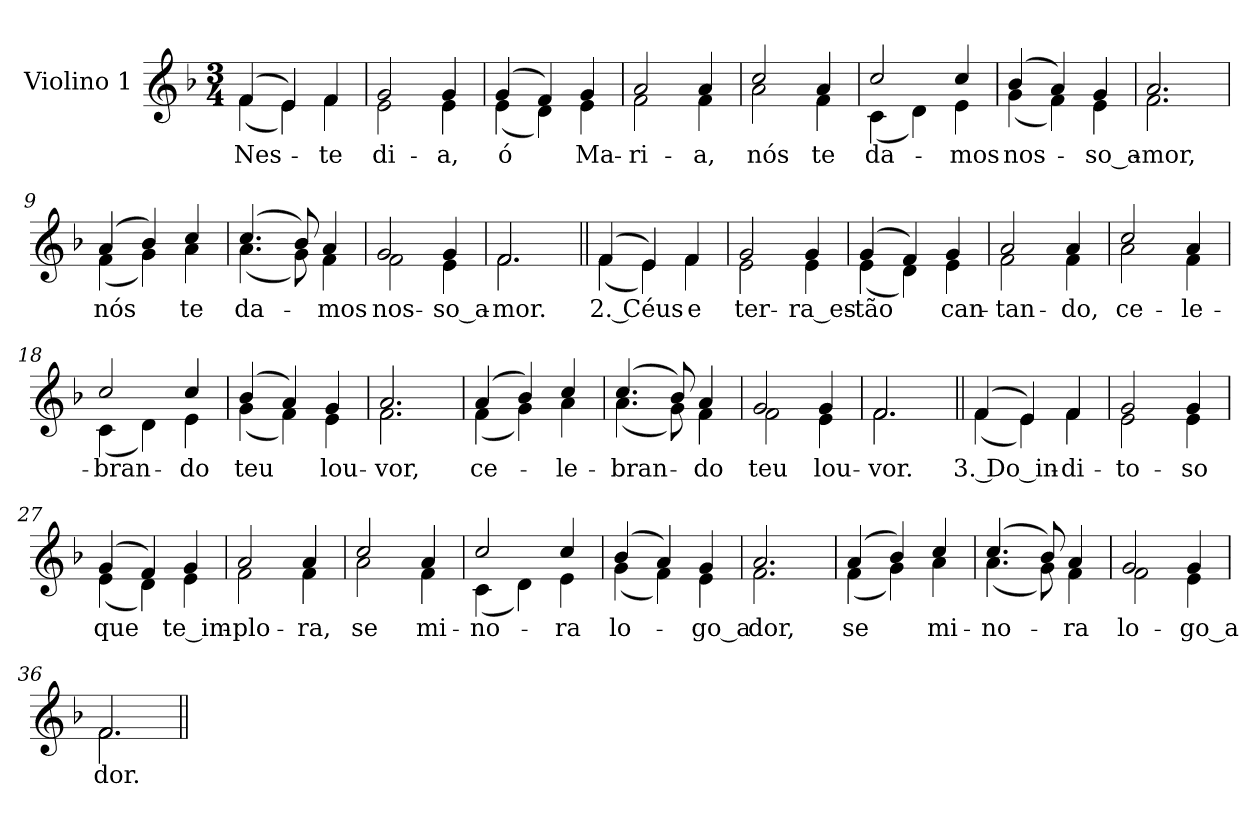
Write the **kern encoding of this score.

**kern	**text
*part1	*part1
*staff1	*staff1
*I"Violino 1	*
*I'Vno. 1	*
!!LO:PB:g=z
*clefG2	*
*k[b-]	*
*F:	*
*M3/4	*
*MM116	*
=1	=1
!	!LO:LY:b:color=#000000
*^	*
(4fi/	(4fi\	Nes-
4ei/)	4ei\)	.
!	!	!LO:LY:b:color=#000000
4fi/	4fi\	-te
=2	=2	=2
!	!	!LO:LY:b:color=#000000
2gi/	2ei\	di-
!	!	!LO:LY:b:color=#000000
4gi/	4ei\	-a,
=3	=3	=3
!	!	!LO:LY:b:color=#000000
(4gi/	(4ei\	ó
4fi/)	4di\)	.
!	!	!LO:LY:b:color=#000000
4gi/	4ei\	Ma-
=4	=4	=4
!	!	!LO:LY:b:color=#000000
2ai/	2fi\	-ri-
!	!	!LO:LY:b:color=#000000
4ai/	4fi\	-a,
=5	=5	=5
!	!	!LO:LY:b:color=#000000
2cci/	2ai\	nós
!	!	!LO:LY:b:color=#000000
4ai/	4fi\	te
=6	=6	=6
!	!	!LO:LY:b:color=#000000
2cci/	(4ci\	da-
.	4di\)	.
!	!	!LO:LY:b:color=#000000
4cci/	4ei\	-mos
=7	=7	=7
!	!	!LO:LY:b:color=#000000
(4b-i/	(4gi\	nos-
4ai/)	4fi\)	.
!	!	!LO:LY:b:color=#000000
4gi/	4ei\	-so_a-
=8	=8	=8
!	!	!LO:LY:b:color=#000000
2.ai/	2.fi\	-mor,
=9	=9	=9
!	!	!LO:LY:b:color=#000000
(4ai/	(4fi\	nós
4b-i/)	4gi\)	.
!	!	!LO:LY:b:color=#000000
4cci/	4ai\	te
!!LO:LB:g=z	!!
=10	=10	=10
!	!	!LO:LY:b:color=#000000
(4.cci/	(4.ai\	da-
8b-i/)	8gi\)	.
!	!	!LO:LY:b:color=#000000
4ai/	4fi\	-mos
=11	=11	=11
!	!	!LO:LY:b:color=#000000
2gi/	2fi\	nos-
!	!	!LO:LY:b:color=#000000
4gi/	4ei\	-so_a-
=12	=12	=12
!	!	!LO:LY:b:color=#000000
2.fi/	2.fi\	-mor.
=13||	=13||	=13||
!	!	!LO:LY:b:color=#000000
(4fi/	(4fi\	2. Céus
4ei/)	4ei\)	.
!	!	!LO:LY:b:color=#000000
4fi/	4fi\	e
=14	=14	=14
!	!	!LO:LY:b:color=#000000
2gi/	2ei\	ter-
!	!	!LO:LY:b:color=#000000
4gi/	4ei\	-ra_es-
=15	=15	=15
!	!	!LO:LY:b:color=#000000
(4gi/	(4ei\	-tão
4fi/)	4di\)	.
!	!	!LO:LY:b:color=#000000
4gi/	4ei\	can-
=16	=16	=16
!	!	!LO:LY:b:color=#000000
2ai/	2fi\	-tan-
!	!	!LO:LY:b:color=#000000
4ai/	4fi\	-do,
=17	=17	=17
!	!	!LO:LY:b:color=#000000
2cci/	2ai\	ce-
!	!	!LO:LY:b:color=#000000
4ai/	4fi\	-le-
=18	=18	=18
!	!	!LO:LY:b:color=#000000
2cci/	(4ci\	-bran-
.	4di\)	.
!	!	!LO:LY:b:color=#000000
4cci/	4ei\	-do
!!LO:LB:g=z	!!
=19	=19	=19
!	!	!LO:LY:b:color=#000000
(4b-i/	(4gi\	teu
4ai/)	4fi\)	.
!	!	!LO:LY:b:color=#000000
4gi/	4ei\	lou-
=20	=20	=20
!	!	!LO:LY:b:color=#000000
2.ai/	2.fi\	-vor,
=21	=21	=21
!	!	!LO:LY:b:color=#000000
(4ai/	(4fi\	ce-
4b-i/)	4gi\)	.
!	!	!LO:LY:b:color=#000000
4cci/	4ai\	-le-
=22	=22	=22
!	!	!LO:LY:b:color=#000000
(4.cci/	(4.ai\	-bran-
8b-i/)	8gi\)	.
!	!	!LO:LY:b:color=#000000
4ai/	4fi\	-do
=23	=23	=23
!	!	!LO:LY:b:color=#000000
2gi/	2fi\	teu
!	!	!LO:LY:b:color=#000000
4gi/	4ei\	lou-
=24	=24	=24
!	!	!LO:LY:b:color=#000000
2.fi/	2.fi\	-vor.
=25||	=25||	=25||
!	!	!LO:LY:b:color=#000000
(4fi/	(4fi\	3. Do_in-
4ei/)	4ei\)	.
!	!	!LO:LY:b:color=#000000
4fi/	4fi\	-di-
=26	=26	=26
!	!	!LO:LY:b:color=#000000
2gi/	2ei\	-to-
!	!	!LO:LY:b:color=#000000
4gi/	4ei\	-so
=27	=27	=27
!	!	!LO:LY:b:color=#000000
(4gi/	(4ei\	que
4fi/)	4di\)	.
!	!	!LO:LY:b:color=#000000
4gi/	4ei\	te_im-
!!LO:LB:g=z	!!
=28	=28	=28
!	!	!LO:LY:b:color=#000000
2ai/	2fi\	-plo-
!	!	!LO:LY:b:color=#000000
4ai/	4fi\	-ra,
=29	=29	=29
!	!	!LO:LY:b:color=#000000
2cci/	2ai\	se
!	!	!LO:LY:b:color=#000000
4ai/	4fi\	mi-
=30	=30	=30
!	!	!LO:LY:b:color=#000000
2cci/	(4ci\	-no-
.	4di\)	.
!	!	!LO:LY:b:color=#000000
4cci/	4ei\	-ra
=31	=31	=31
!	!	!LO:LY:b:color=#000000
(4b-i/	(4gi\	lo-
4ai/)	4fi\)	.
!	!	!LO:LY:b:color=#000000
4gi/	4ei\	-go_a
=32	=32	=32
!	!	!LO:LY:b:color=#000000
2.ai/	2.fi\	dor,
=33	=33	=33
!	!	!LO:LY:b:color=#000000
(4ai/	(4fi\	se
4b-i/)	4gi\)	.
!	!	!LO:LY:b:color=#000000
4cci/	4ai\	mi-
=34	=34	=34
!	!	!LO:LY:b:color=#000000
(4.cci/	(4.ai\	-no-
8b-i/)	8gi\)	.
!	!	!LO:LY:b:color=#000000
4ai/	4fi\	-ra
=35	=35	=35
!	!	!LO:LY:b:color=#000000
2gi/	2fi\	lo-
!	!	!LO:LY:b:color=#000000
4gi/	4ei\	-go_a
=36	=36	=36
!	!	!LO:LY:b:color=#000000
2.fi/	2.fi\	dor.
*v	*v	*
=||	=||
*-	*-
